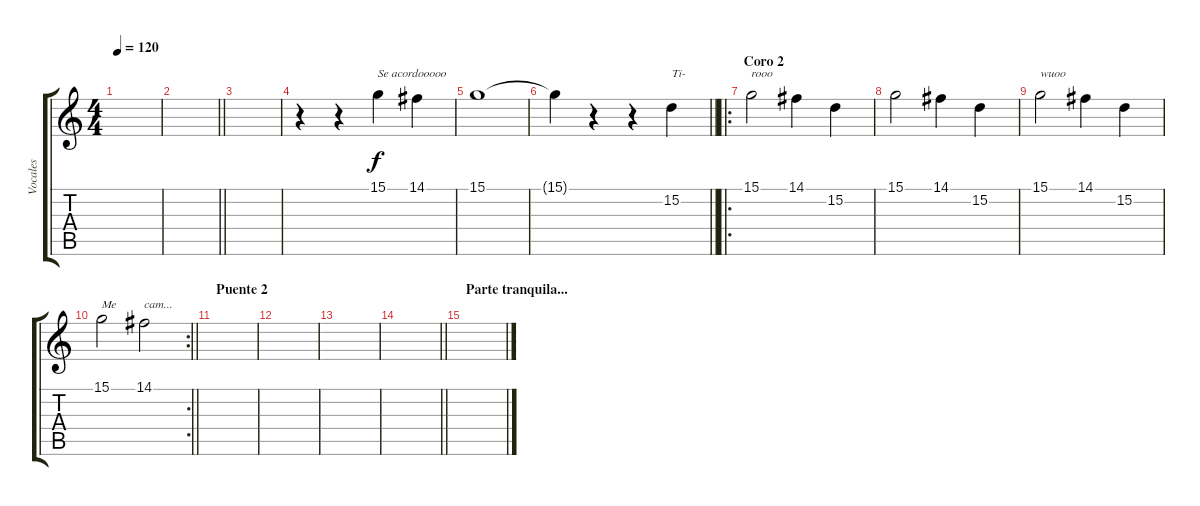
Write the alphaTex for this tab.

\track ("Vocales" "Vocales") {instrument choiraahs}
\staff {score tabs}
\tuning (E4 B3 G3 D3 A2 E2) {hide}
\ts (4 4)
\tempo 120
\clef g2
\ks c
|
\barLineRight lightlight
|
|
r.4 r.4 15.1.4{txt "Se acordooooo"} 14.1.4 |
15.1.1 |
\barLineRight lightlight
15.1{t}.4 r.4 r.4 15.2.4{txt "Ti-"} |
\ro
\section ("" "Coro 2")
15.1.2{txt "rooo"} 14.1.4 15.2.4 |
15.1.2 14.1.4 15.2.4 |
15.1.2{txt "wuoo"} 14.1.4 15.2.4 |
\rc 2
\barLineRight lightlight
15.1.2{txt "Me"} 14.1.2{txt "cam..."} |
\section ("" "Puente 2")
|
|
|
\barLineRight lightlight
|
\section ("" "Parte tranquila...")
